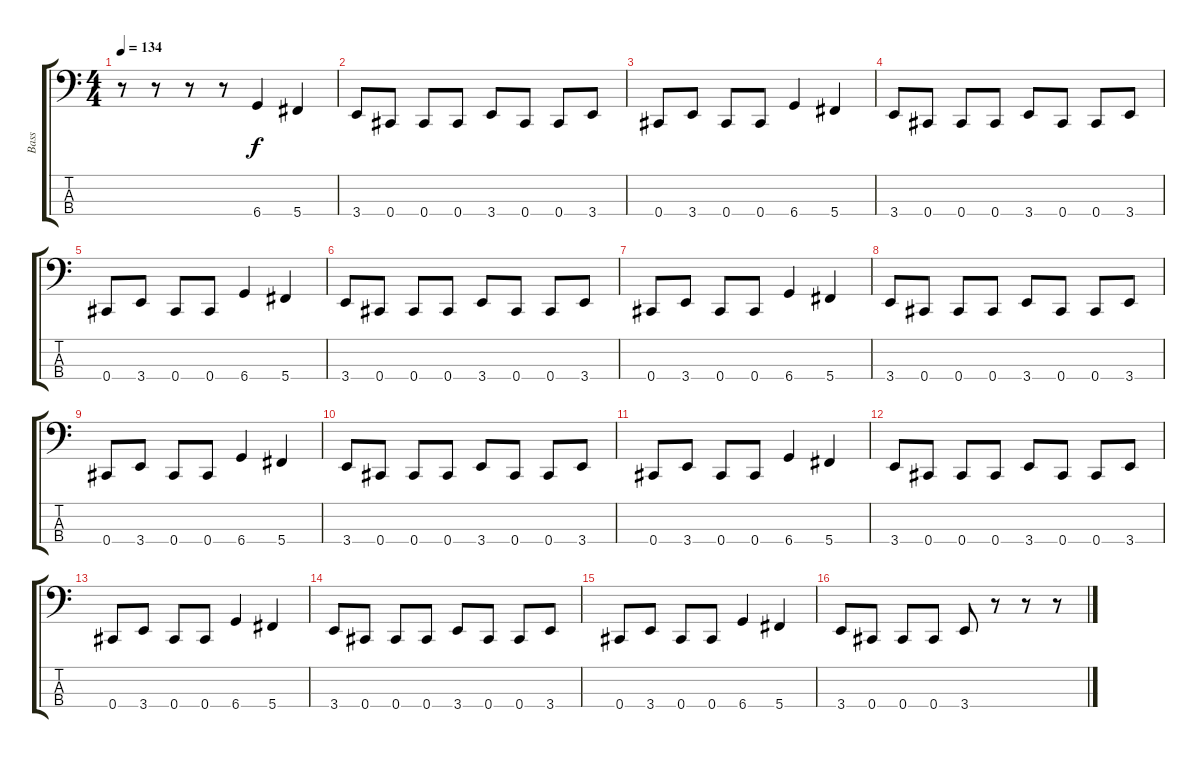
\track ("Bass" "Bass") {instrument electricbasspick}
\staff {score tabs}
\tuning (Gb2 Db2 Ab1 Db1) {hide}
\ts (4 4)
\tempo 134
\clef f4
\ks c
r.8{dy f} r.8 r.8 r.8 6.4.4 5.4.4 |
3.4.8 0.4.8 0.4.8 0.4.8 3.4.8 0.4.8 0.4.8 3.4.8 |
0.4.8 3.4.8 0.4.8 0.4.8 6.4.4 5.4.4 |
3.4.8 0.4.8 0.4.8 0.4.8 3.4.8 0.4.8 0.4.8 3.4.8 |
0.4.8 3.4.8 0.4.8 0.4.8 6.4.4 5.4.4 |
3.4.8 0.4.8 0.4.8 0.4.8 3.4.8 0.4.8 0.4.8 3.4.8 |
0.4.8 3.4.8 0.4.8 0.4.8 6.4.4 5.4.4 |
3.4.8 0.4.8 0.4.8 0.4.8 3.4.8 0.4.8 0.4.8 3.4.8 |
0.4.8 3.4.8 0.4.8 0.4.8 6.4.4 5.4.4 |
3.4.8 0.4.8 0.4.8 0.4.8 3.4.8 0.4.8 0.4.8 3.4.8 |
0.4.8 3.4.8 0.4.8 0.4.8 6.4.4 5.4.4 |
3.4.8 0.4.8 0.4.8 0.4.8 3.4.8 0.4.8 0.4.8 3.4.8 |
0.4.8 3.4.8 0.4.8 0.4.8 6.4.4 5.4.4 |
3.4.8 0.4.8 0.4.8 0.4.8 3.4.8 0.4.8 0.4.8 3.4.8 |
0.4.8 3.4.8 0.4.8 0.4.8 6.4.4 5.4.4 |
3.4.8 0.4.8 0.4.8 0.4.8 3.4.8 r.8 r.8 r.8
